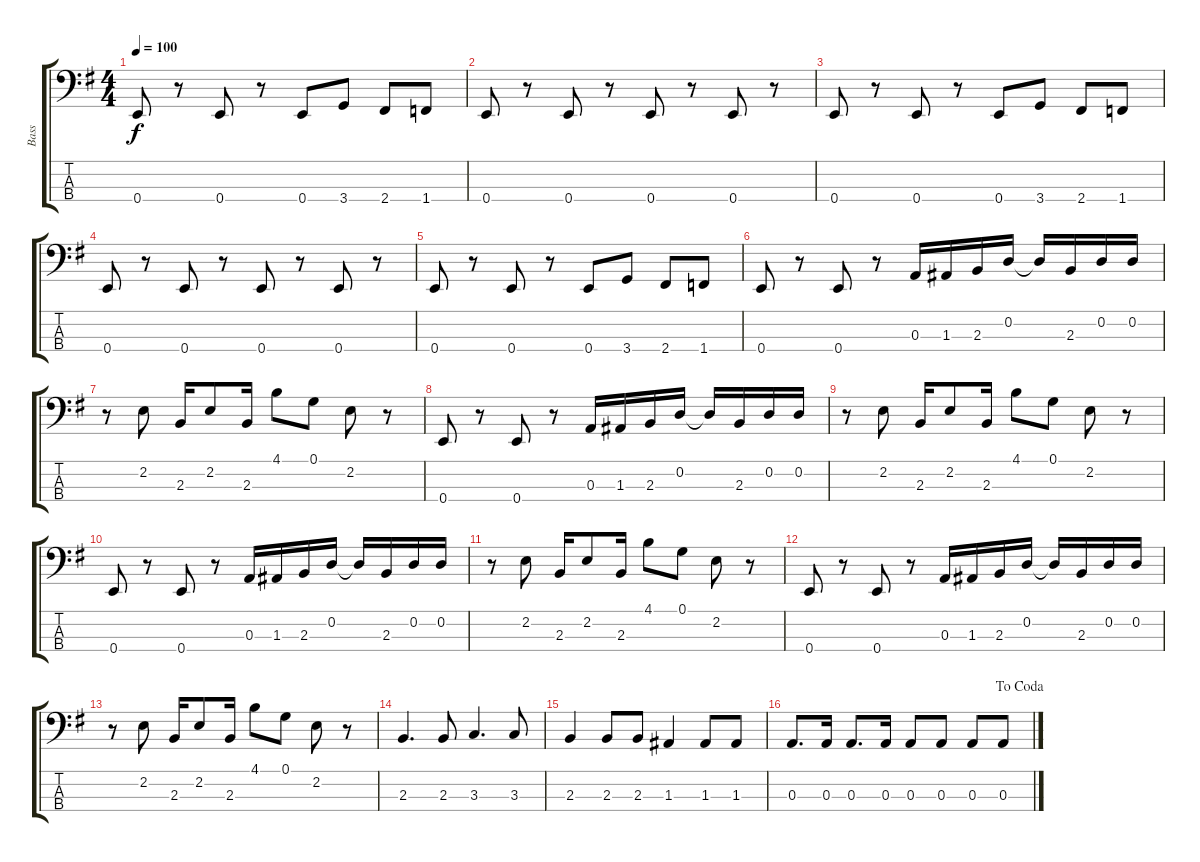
\track ("Bass" "Bass") {instrument electricbassfinger}
\staff {score tabs}
\tuning (G2 D2 A1 E1) {hide}
\ts (4 4)
\tempo 100
\clef f4
\ks eminor
0.4.8{dy f} r.8 0.4.8 r.8 0.4.8 3.4.8 2.4.8 1.4.8 |
0.4.8 r.8 0.4.8 r.8 0.4.8 r.8 0.4.8 r.8 |
0.4.8 r.8 0.4.8 r.8 0.4.8 3.4.8 2.4.8 1.4.8 |
0.4.8 r.8 0.4.8 r.8 0.4.8 r.8 0.4.8 r.8 |
0.4.8 r.8 0.4.8 r.8 0.4.8 3.4.8 2.4.8 1.4.8 |
0.4.8 r.8 0.4.8 r.8 0.3.16 1.3.16 2.3.16 0.2.16 0.2{t}.16 2.3.16 0.2.16 0.2.16 |
r.8 2.2.8 2.3.16 2.2.8 2.3.16 4.1.8 0.1.8 2.2.8 r.8 |
0.4.8 r.8 0.4.8 r.8 0.3.16 1.3.16 2.3.16 0.2.16 0.2{t}.16 2.3.16 0.2.16 0.2.16 |
r.8 2.2.8 2.3.16 2.2.8 2.3.16 4.1.8 0.1.8 2.2.8 r.8 |
0.4.8 r.8 0.4.8 r.8 0.3.16 1.3.16 2.3.16 0.2.16 0.2{t}.16 2.3.16 0.2.16 0.2.16 |
r.8 2.2.8 2.3.16 2.2.8 2.3.16 4.1.8 0.1.8 2.2.8 r.8 |
0.4.8 r.8 0.4.8 r.8 0.3.16 1.3.16 2.3.16 0.2.16 0.2{t}.16 2.3.16 0.2.16 0.2.16 |
r.8 2.2.8 2.3.16 2.2.8 2.3.16 4.1.8 0.1.8 2.2.8 r.8 |
2.3.4{d} 2.3.8 3.3.4{d} 3.3.8 |
2.3.4 2.3.8 2.3.8 1.3.4 1.3.8 1.3.8 |
\jump dacoda
0.3.8{d} 0.3.16 0.3.8{d} 0.3.16 0.3.8 0.3.8 0.3.8 0.3.8
